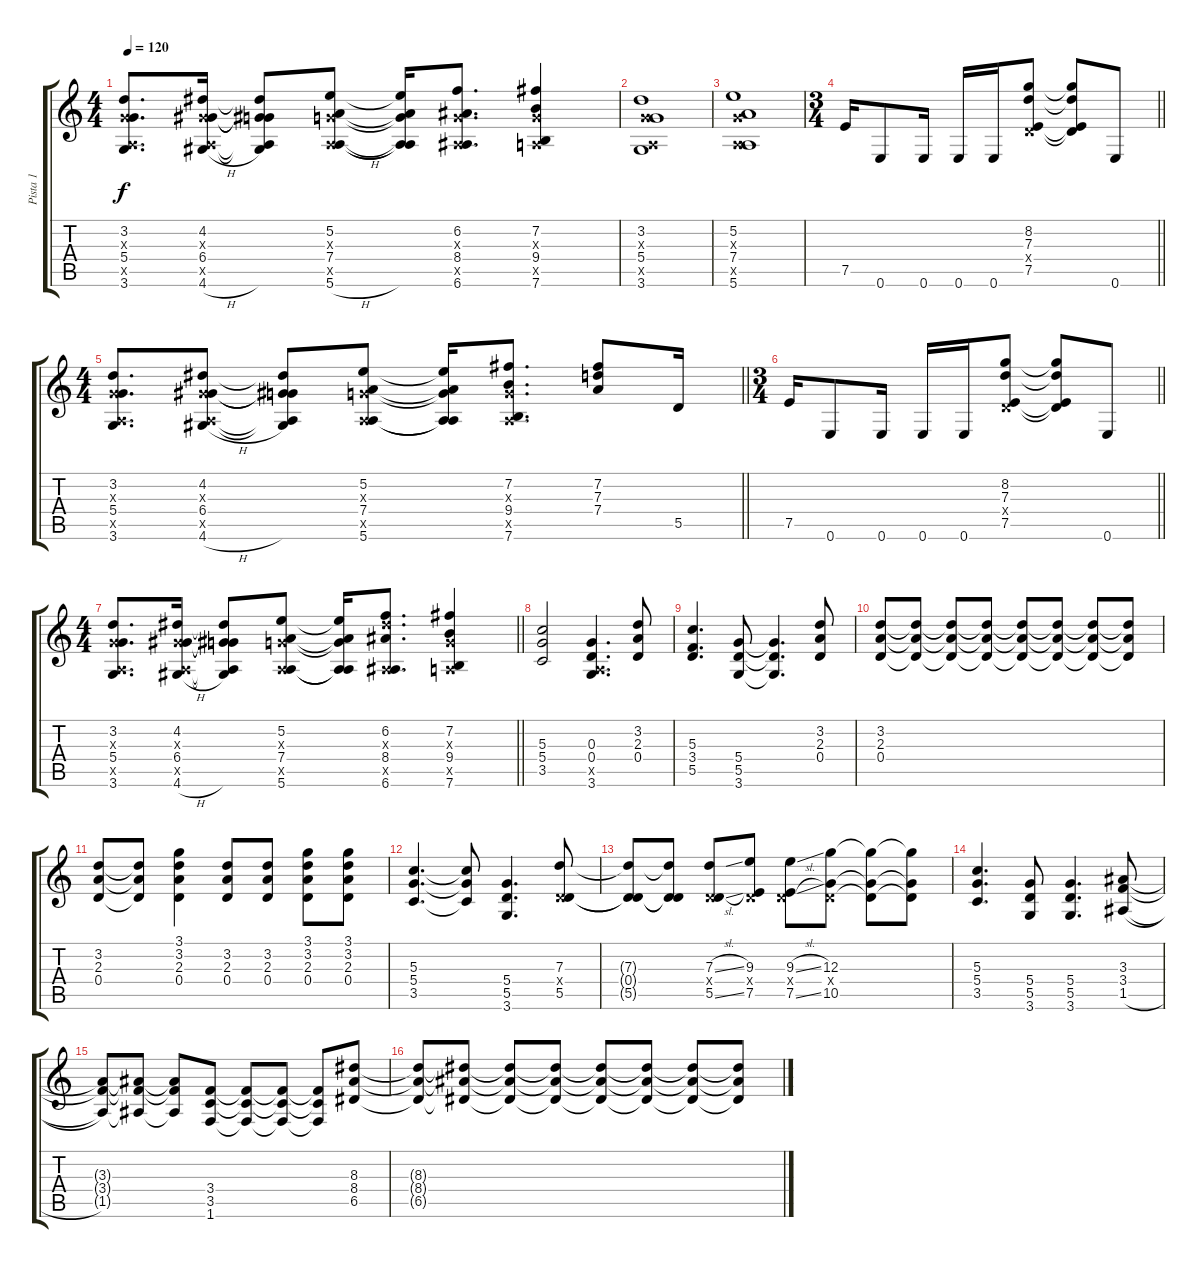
\track ("Pista 1" "Pista 1") {instrument overdrivenguitar}
\staff {score tabs}
\tuning (E4 B3 G3 D3 A2 E2) {hide}
\ts (4 4)
\tempo 120
\clef g2
\ks c
(3.2 0.3{x} 5.4 0.5{x} 3.6).8{d dy f} (4.2 0.3{x} 6.4 0.5{x} 4.6{h}).16 (4.2{t} 0.3{t} 6.4{t} 0.5{t} 4.6{t}).8 (5.2 0.3{x} 7.4 0.5{x} 5.6{h}).8 (5.2{t} 0.3{t} 7.4{t} 0.5{t} 5.6{t}).16 (6.2 0.3{x} 8.4 0.5{x} 6.6).8{d} (7.2 0.3{x} 9.4 0.5{x} 7.6).4 |
(3.2 0.3{x} 5.4 0.5{x} 3.6).1 |
(5.2 0.3{x} 7.4 0.5{x} 5.6).1 |
\ts (3 4)
\barLineRight lightlight
7.5.16 0.6.8 0.6.16 0.6.16 0.6.16 (8.2 7.3 0.4{x} 7.5).8 (8.2{t} 7.3{t} 0.4{t} 7.5{t}).8 0.6.8 |
\ts (4 4)
\barLineRight lightlight
(3.2 0.3{x} 5.4 0.5{x} 3.6).8{d} (4.2 0.3{x} 6.4 0.5{x} 4.6{h}).8 (4.2{t} 0.3{t} 6.4{t} 0.5{t} 4.6{t}).8 (5.2 0.3{x} 7.4 0.5{x} 5.6).8 (5.2{t} 0.3{t} 7.4{t} 0.5{t} 5.6{t}).16 (7.2 0.3{x} 9.4 0.5{x} 7.6).8{d} (7.2 7.3 7.4).8 5.5.16 |
\ts (3 4)
\barLineRight lightlight
7.5.16 0.6.8 0.6.16 0.6.16 0.6.16 (8.2 7.3 0.4{x} 7.5).8 (8.2{t} 7.3{t} 0.4{t} 7.5{t}).8 0.6.8 |
\ts (4 4)
\barLineRight lightlight
(3.2 0.3{x} 5.4 0.5{x} 3.6).8{d} (4.2 0.3{x} 6.4 0.5{x} 4.6{h}).16 (4.2{t} 0.3{t} 6.4{t} 0.5{t} 4.6{t}).8 (5.2 0.3{x} 7.4 0.5{x} 5.6).8 (5.2{t} 0.3{t} 7.4{t} 0.5{t} 5.6{t}).16 (6.2 8.3{x} 8.4 0.5{x} 6.6).8{d} (7.2 0.3{x} 9.4 0.5{x} 7.6).4 |
(5.3 5.4 3.5).2 (0.3 0.4 0.5{x} 3.6).4{d} (3.2 2.3 0.4).8 |
(5.3 3.4 5.5).4{d} (5.4 5.5 3.6).8 (5.4{t} 5.5{t} 3.6{t}).4{d} (3.2 2.3 0.4).8 |
(3.2 2.3 0.4).8 (3.2{t} 2.3{t} 0.4{t}).8 (3.2{t} 2.3{t} 0.4{t}).8 (3.2{t} 2.3{t} 0.4{t}).8 (3.2{t} 2.3{t} 0.4{t}).8 (3.2{t} 2.3{t} 0.4{t}).8 (3.2{t} 2.3{t} 0.4{t}).8 (3.2{t} 2.3{t} 0.4{t}).8 |
(3.2 2.3 0.4).8 (3.2{t} 2.3{t} 0.4{t}).8 (3.1 3.2 2.3 0.4).4 (3.2 2.3 0.4).8 (3.2 2.3 0.4).8 (3.1 3.2 2.3 0.4).8 (3.1 3.2 2.3 0.4).8 |
(5.3 5.4 3.5).4{d} (5.3{t} 5.4{t} 3.5{t}).8 (5.4 5.5 3.6).4{d} (7.3 0.4{x} 5.5).8 |
(7.3{t} 0.4{t} 5.5{t}).8 (7.3{t} 0.4{t} 5.5{t}).8 (7.3{sl} 0.4{x} 5.5{sl}).8 (9.3 0.4{x} 7.5).8 (9.3{sl} 0.4{x} 7.5{sl}).8 (12.3 0.4{x} 10.5).8 (12.3{t} 0.4{t} 10.5{t}).8 (12.3{t} 0.4{t} 10.5{t}).8 |
(5.3 5.4 3.5).4{d} (5.4 5.5 3.6).8 (5.4 5.5 3.6).4{d} (3.3 3.4 1.5{h}).8 |
(3.3{t} 3.4{t} 1.5{t}).8 (3.3{t} 3.4{t} 1.5{t}).8 (3.3{t} 3.4{t} 1.5{t}).8 (3.4 3.5 1.6).8 (3.4{t} 3.5{t} 1.6{t}).8 (3.4{t} 3.5{t} 1.6{t}).8 (3.4{t} 3.5{t} 1.6{t}).8 (8.3 8.4 6.5).8 |
(8.3{t} 8.4{t} 6.5{t}).8 (8.3{t} 8.4{t} 6.5{t}).8 (8.3{t} 8.4{t} 6.5{t}).8 (8.3{t} 8.4{t} 6.5{t}).8 (8.3{t} 8.4{t} 6.5{t}).8 (8.3{t} 8.4{t} 6.5{t}).8 (8.3{t} 8.4{t} 6.5{t}).8 (8.3{t} 8.4{t} 6.5{t}).8
